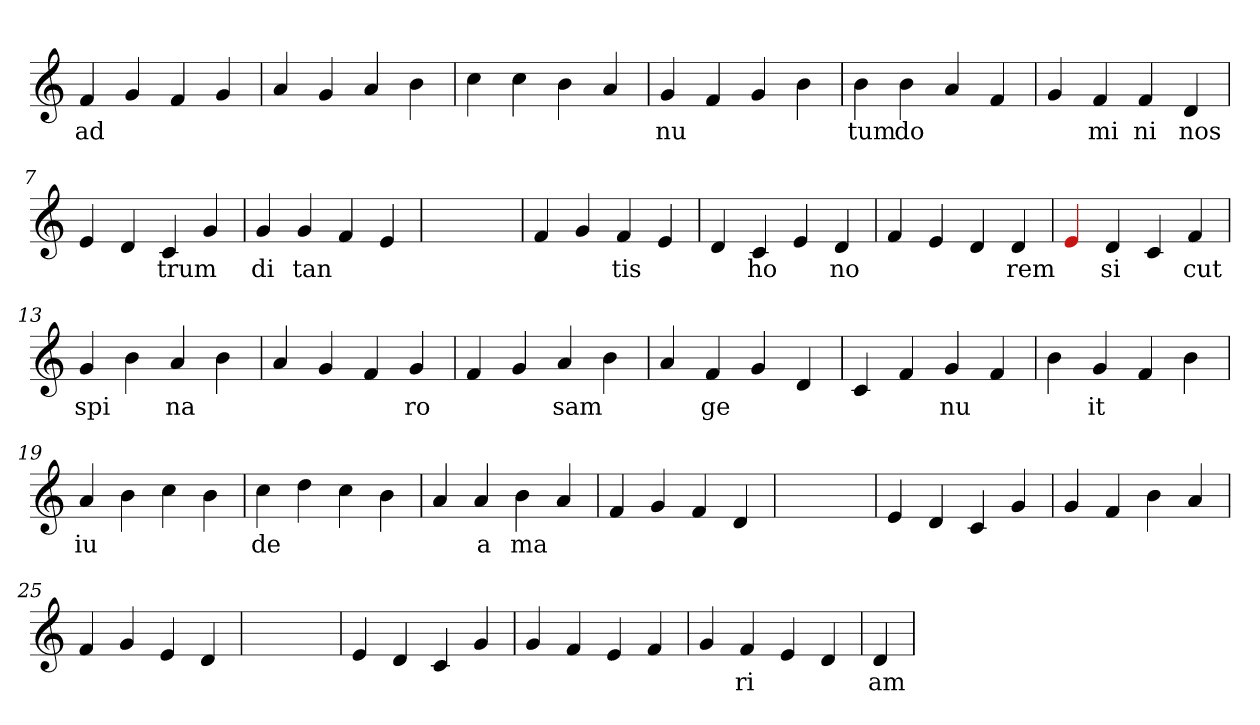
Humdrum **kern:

**kern	**text
*part1	*part1
*staff1	*staff1
*clefG2	*
=1	=1
4f	ad
4g	.
4f	.
4g	.
=2	=2
4a	.
4g	.
4a	.
4b	.
=3	=3
4cc	.
4cc	.
4b	.
4a	.
=4	=4
4g	nu
4f	.
4g	.
4b	.
=5	=5
4b	tum
4b	do
4a	.
4f	.
=6	=6
4g	.
4f	mi
4f	ni
4d	nos
=7	=7
4e	.
4d	.
4c	trum
4g	.
=8	=8
4g	di
4g	tan
4f	.
4e	.
=9	=9
1ryy	.
=9	=9
4f	.
4g	.
4f	tis
4e	.
=10	=10
4d	.
4c	ho
4e	.
4d	no
=11	=11
4f	.
4e	.
4d	.
4d	rem
=12	=12
4Re	.
4d	si
4c	.
4f	cut
=13	=13
4g	spi
4b	.
4a	na
4b	.
=14	=14
4a	.
4g	.
4f	.
4g	ro
=15	=15
4f	.
4g	.
4a	sam
4b	.
=16	=16
4a	.
4f	ge
4g	.
4d	.
=17	=17
4c	.
4f	.
4g	nu
4f	.
=18	=18
4b	.
4g	it
4f	.
4b	.
=19	=19
4a	iu
4b	.
4cc	.
4b	.
=20	=20
4cc	de
4dd	.
4cc	.
4b	.
=21	=21
4a	.
4a	a
4b	ma
4a	.
=22	=22
4f	.
4g	.
4f	.
4d	.
=23	=23
1ryy	.
=23	=23
4e	.
4d	.
4c	.
4g	.
=24	=24
4g	.
4f	.
4b	.
4a	.
=25	=25
4f	.
4g	.
4e	.
4d	.
=26	=26
1ryy	.
=26	=26
4e	.
4d	.
4c	.
4g	.
=27	=27
4g	.
4f	.
4e	.
4f	.
=28	=28
4g	.
4f	ri
4e	.
4d	.
=29	=29
4d	am
=	=
*-	*-
